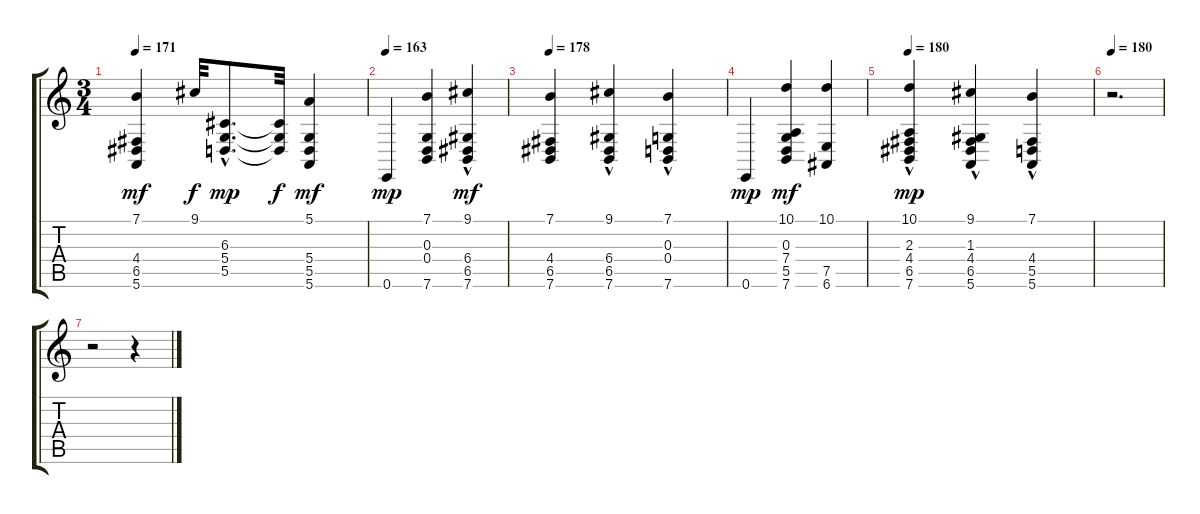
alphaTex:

\track "" {instrument acousticgrandpiano}
\staff {score tabs}
\tuning (E4 B3 G3 D3 A2 E2) {hide}
\ts (3 4)
\tempo 171
\clef g2
\ks c
(7.1 4.4 6.5 5.6).4{dy mf} 9.1.32{dy f} (6.3{hac} 5.4{hac} 5.5{hac}).8{d dy mp} (6.3{t} 5.4{t} 5.5{t}).32{dy f} (5.1 5.4 5.5 5.6).4{dy mf} |
\tempo 163
0.6.4{dy mp} (7.1 0.3 0.4 7.6).4 (9.1 6.4 6.5{hac} 7.6).4{dy mf} |
\tempo 178
(7.1 4.4 6.5 7.6).4 (9.1 6.4 6.5 7.6{hac}).4 (7.1 0.3{hac} 0.4 7.6).4 |
0.6.4{dy mp} (10.1 0.3 7.4 5.5 7.6).4{dy mf} (10.1 7.5 6.6).4 |
\tempo 180
(10.1 2.3 4.4 6.5{hac} 7.6).4{dy mp} (9.1 1.3 4.4 6.5 5.6{hac}).4 (7.1 4.4 5.5{hac} 5.6).4 |
\tempo 180
r.2{d} |
r.2 r.4
